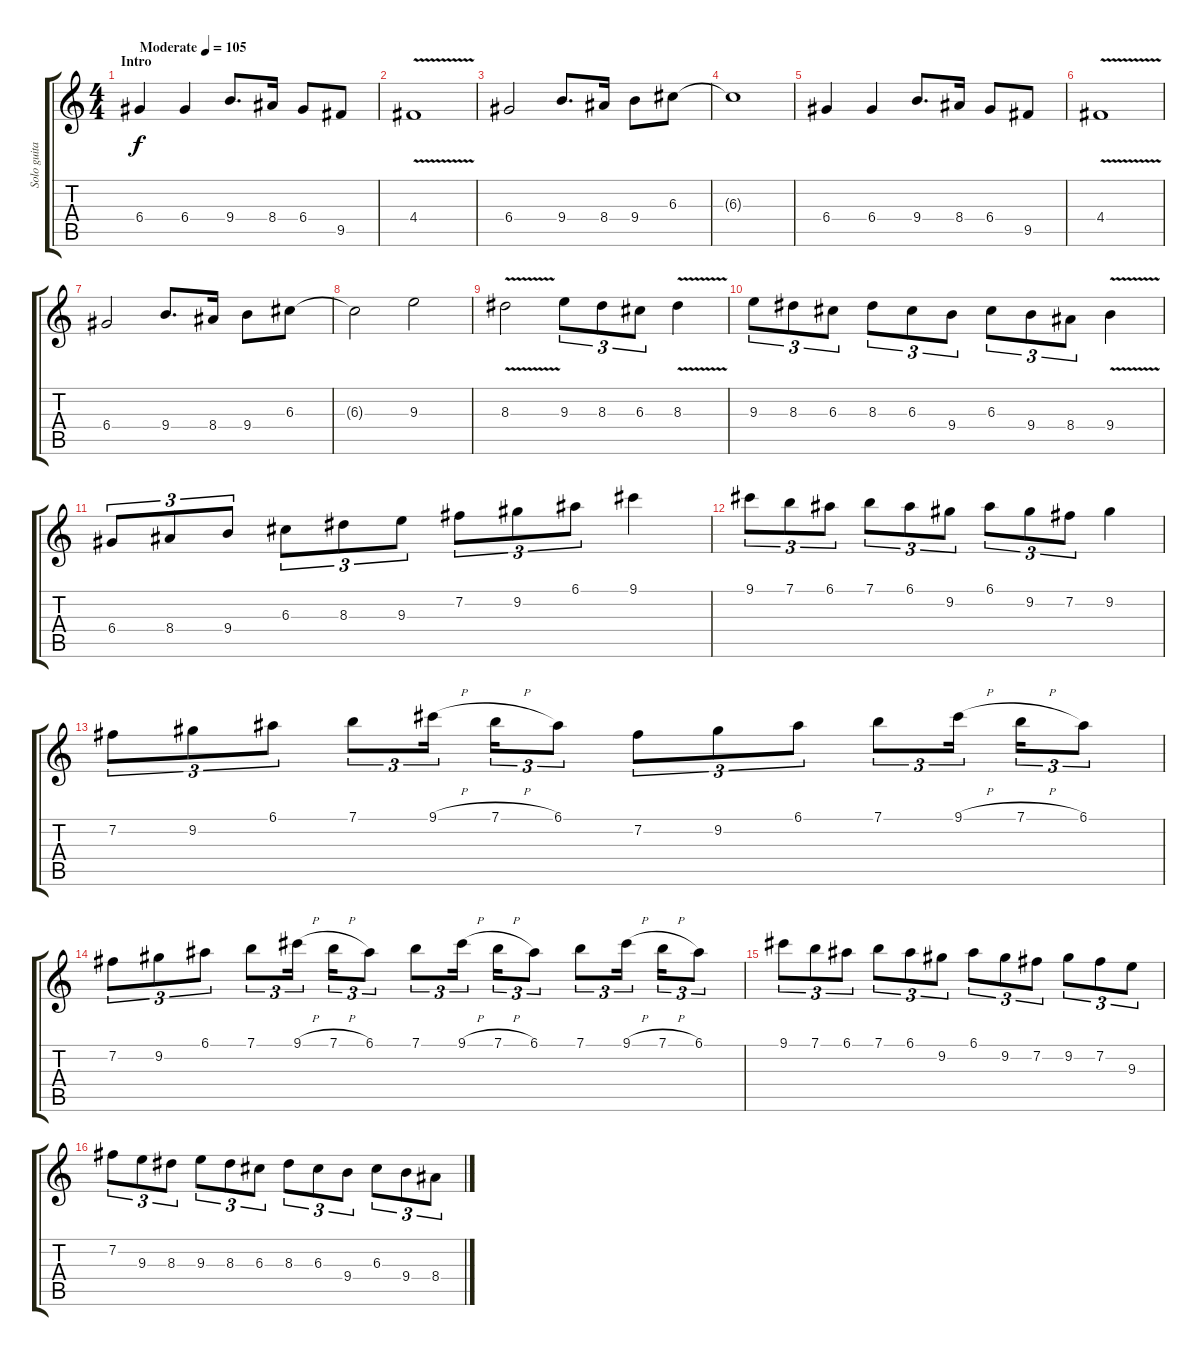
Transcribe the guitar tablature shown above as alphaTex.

\track ("Solo guitar" "Solo guita") {instrument distortionguitar}
\staff {score tabs}
\tuning (E4 B3 G3 D3 A2 E2) {hide}
\ts (4 4)
\section ("" "Intro")
\tempo (105 "Moderate")
\clef g2
\ks c
6.4.4{dy f instrument distortionguitar} 6.4.4 9.4.8{d} 8.4.16 6.4.8 9.5.8 |
4.4{v}.1 |
6.4.2 9.4.8{d} 8.4.16 9.4.8 6.3.8 |
6.3{t}.1 |
6.4.4 6.4.4 9.4.8{d} 8.4.16 6.4.8 9.5.8 |
4.4{v}.1 |
6.4.2 9.4.8{d} 8.4.16 9.4.8 6.3.8 |
6.3{t}.2 9.3.2 |
8.3{v}.2 9.3.8{tu (3 2)} 8.3.8{tu (3 2)} 6.3.8{tu (3 2)} 8.3{v}.4 |
9.3.8{tu (3 2)} 8.3.8{tu (3 2)} 6.3.8{tu (3 2)} 8.3.8{tu (3 2)} 6.3.8{tu (3 2)} 9.4.8{tu (3 2)} 6.3.8{tu (3 2)} 9.4.8{tu (3 2)} 8.4.8{tu (3 2)} 9.4{v}.4 |
6.4.8{tu (3 2)} 8.4.8{tu (3 2)} 9.4.8{tu (3 2)} 6.3.8{tu (3 2)} 8.3.8{tu (3 2)} 9.3.8{tu (3 2)} 7.2.8{tu (3 2)} 9.2.8{tu (3 2)} 6.1.8{tu (3 2)} 9.1.4 |
9.1.8{tu (3 2)} 7.1.8{tu (3 2)} 6.1.8{tu (3 2)} 7.1.8{tu (3 2)} 6.1.8{tu (3 2)} 9.2.8{tu (3 2)} 6.1.8{tu (3 2)} 9.2.8{tu (3 2)} 7.2.8{tu (3 2)} 9.2.4 |
7.2.8{tu (3 2)} 9.2.8{tu (3 2)} 6.1.8{tu (3 2)} 7.1.8{tu (3 2)} 9.1{h}.16{tu (3 2) beam splitsecondary} 7.1{h}.16{tu (3 2)} 6.1.8{tu (3 2)} 7.2.8{tu (3 2)} 9.2.8{tu (3 2)} 6.1.8{tu (3 2)} 7.1.8{tu (3 2)} 9.1{h}.16{tu (3 2) beam splitsecondary} 7.1{h}.16{tu (3 2)} 6.1.8{tu (3 2)} |
7.2.8{tu (3 2)} 9.2.8{tu (3 2)} 6.1.8{tu (3 2)} 7.1.8{tu (3 2)} 9.1{h}.16{tu (3 2) beam splitsecondary} 7.1{h}.16{tu (3 2)} 6.1.8{tu (3 2)} 7.1.8{tu (3 2)} 9.1{h}.16{tu (3 2) beam splitsecondary} 7.1{h}.16{tu (3 2)} 6.1.8{tu (3 2)} 7.1.8{tu (3 2)} 9.1{h}.16{tu (3 2) beam splitsecondary} 7.1{h}.16{tu (3 2)} 6.1.8{tu (3 2)} |
9.1.8{tu (3 2)} 7.1.8{tu (3 2)} 6.1.8{tu (3 2)} 7.1.8{tu (3 2)} 6.1.8{tu (3 2)} 9.2.8{tu (3 2)} 6.1.8{tu (3 2)} 9.2.8{tu (3 2)} 7.2.8{tu (3 2)} 9.2.8{tu (3 2)} 7.2.8{tu (3 2)} 9.3.8{tu (3 2)} |
7.2.8{tu (3 2)} 9.3.8{tu (3 2)} 8.3.8{tu (3 2)} 9.3.8{tu (3 2)} 8.3.8{tu (3 2)} 6.3.8{tu (3 2)} 8.3.8{tu (3 2)} 6.3.8{tu (3 2)} 9.4.8{tu (3 2)} 6.3.8{tu (3 2)} 9.4.8{tu (3 2)} 8.4.8{tu (3 2)}
